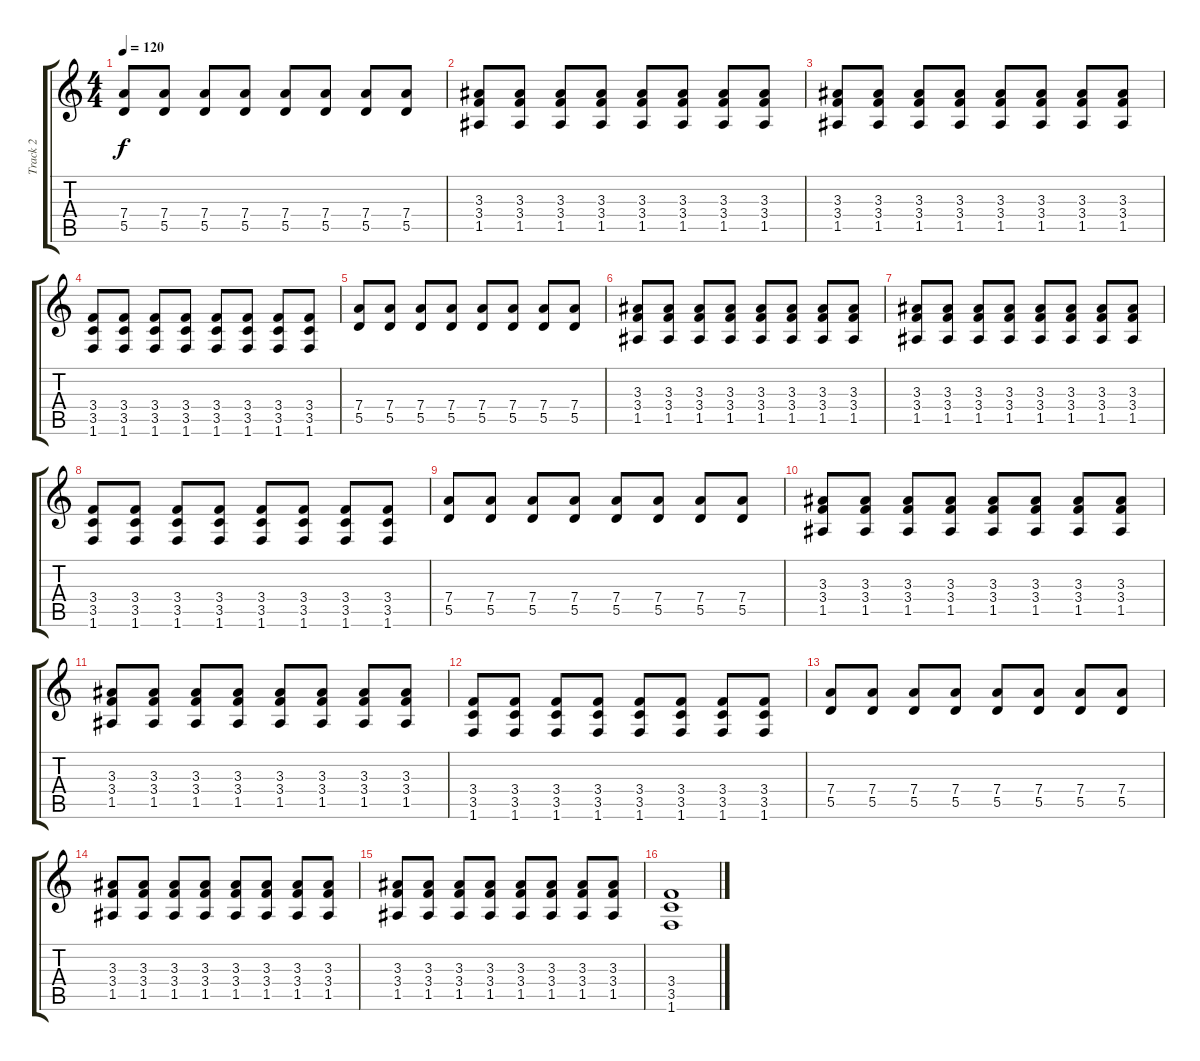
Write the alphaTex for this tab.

\track ("Track 2" "Track 2") {instrument distortionguitar}
\staff {score tabs}
\tuning (E4 B3 G3 D3 A2 E2) {hide}
\ts (4 4)
\tempo 120
\clef g2
\ks c
(7.4 5.5).8{dy f} (7.4 5.5).8 (7.4 5.5).8 (7.4 5.5).8 (7.4 5.5).8 (7.4 5.5).8 (7.4 5.5).8 (7.4 5.5).8 |
(3.3 3.4 1.5).8 (3.3 3.4 1.5).8 (3.3 3.4 1.5).8 (3.3 3.4 1.5).8 (3.3 3.4 1.5).8 (3.3 3.4 1.5).8 (3.3 3.4 1.5).8 (3.3 3.4 1.5).8 |
(3.3 3.4 1.5).8 (3.3 3.4 1.5).8 (3.3 3.4 1.5).8 (3.3 3.4 1.5).8 (3.3 3.4 1.5).8 (3.3 3.4 1.5).8 (3.3 3.4 1.5).8 (3.3 3.4 1.5).8 |
(3.4 3.5 1.6).8 (3.4 3.5 1.6).8 (3.4 3.5 1.6).8 (3.4 3.5 1.6).8 (3.4 3.5 1.6).8 (3.4 3.5 1.6).8 (3.4 3.5 1.6).8 (3.4 3.5 1.6).8 |
(7.4 5.5).8 (7.4 5.5).8 (7.4 5.5).8 (7.4 5.5).8 (7.4 5.5).8 (7.4 5.5).8 (7.4 5.5).8 (7.4 5.5).8 |
(3.3 3.4 1.5).8 (3.3 3.4 1.5).8 (3.3 3.4 1.5).8 (3.3 3.4 1.5).8 (3.3 3.4 1.5).8 (3.3 3.4 1.5).8 (3.3 3.4 1.5).8 (3.3 3.4 1.5).8 |
(3.3 3.4 1.5).8 (3.3 3.4 1.5).8 (3.3 3.4 1.5).8 (3.3 3.4 1.5).8 (3.3 3.4 1.5).8 (3.3 3.4 1.5).8 (3.3 3.4 1.5).8 (3.3 3.4 1.5).8 |
(3.4 3.5 1.6).8 (3.4 3.5 1.6).8 (3.4 3.5 1.6).8 (3.4 3.5 1.6).8 (3.4 3.5 1.6).8 (3.4 3.5 1.6).8 (3.4 3.5 1.6).8 (3.4 3.5 1.6).8 |
(7.4 5.5).8 (7.4 5.5).8 (7.4 5.5).8 (7.4 5.5).8 (7.4 5.5).8 (7.4 5.5).8 (7.4 5.5).8 (7.4 5.5).8 |
(3.3 3.4 1.5).8 (3.3 3.4 1.5).8 (3.3 3.4 1.5).8 (3.3 3.4 1.5).8 (3.3 3.4 1.5).8 (3.3 3.4 1.5).8 (3.3 3.4 1.5).8 (3.3 3.4 1.5).8 |
(3.3 3.4 1.5).8 (3.3 3.4 1.5).8 (3.3 3.4 1.5).8 (3.3 3.4 1.5).8 (3.3 3.4 1.5).8 (3.3 3.4 1.5).8 (3.3 3.4 1.5).8 (3.3 3.4 1.5).8 |
(3.4 3.5 1.6).8 (3.4 3.5 1.6).8 (3.4 3.5 1.6).8 (3.4 3.5 1.6).8 (3.4 3.5 1.6).8 (3.4 3.5 1.6).8 (3.4 3.5 1.6).8 (3.4 3.5 1.6).8 |
(7.4 5.5).8 (7.4 5.5).8 (7.4 5.5).8 (7.4 5.5).8 (7.4 5.5).8 (7.4 5.5).8 (7.4 5.5).8 (7.4 5.5).8 |
(3.3 3.4 1.5).8 (3.3 3.4 1.5).8 (3.3 3.4 1.5).8 (3.3 3.4 1.5).8 (3.3 3.4 1.5).8 (3.3 3.4 1.5).8 (3.3 3.4 1.5).8 (3.3 3.4 1.5).8 |
(3.3 3.4 1.5).8 (3.3 3.4 1.5).8 (3.3 3.4 1.5).8 (3.3 3.4 1.5).8 (3.3 3.4 1.5).8 (3.3 3.4 1.5).8 (3.3 3.4 1.5).8 (3.3 3.4 1.5).8 |
(3.4 3.5 1.6).1
